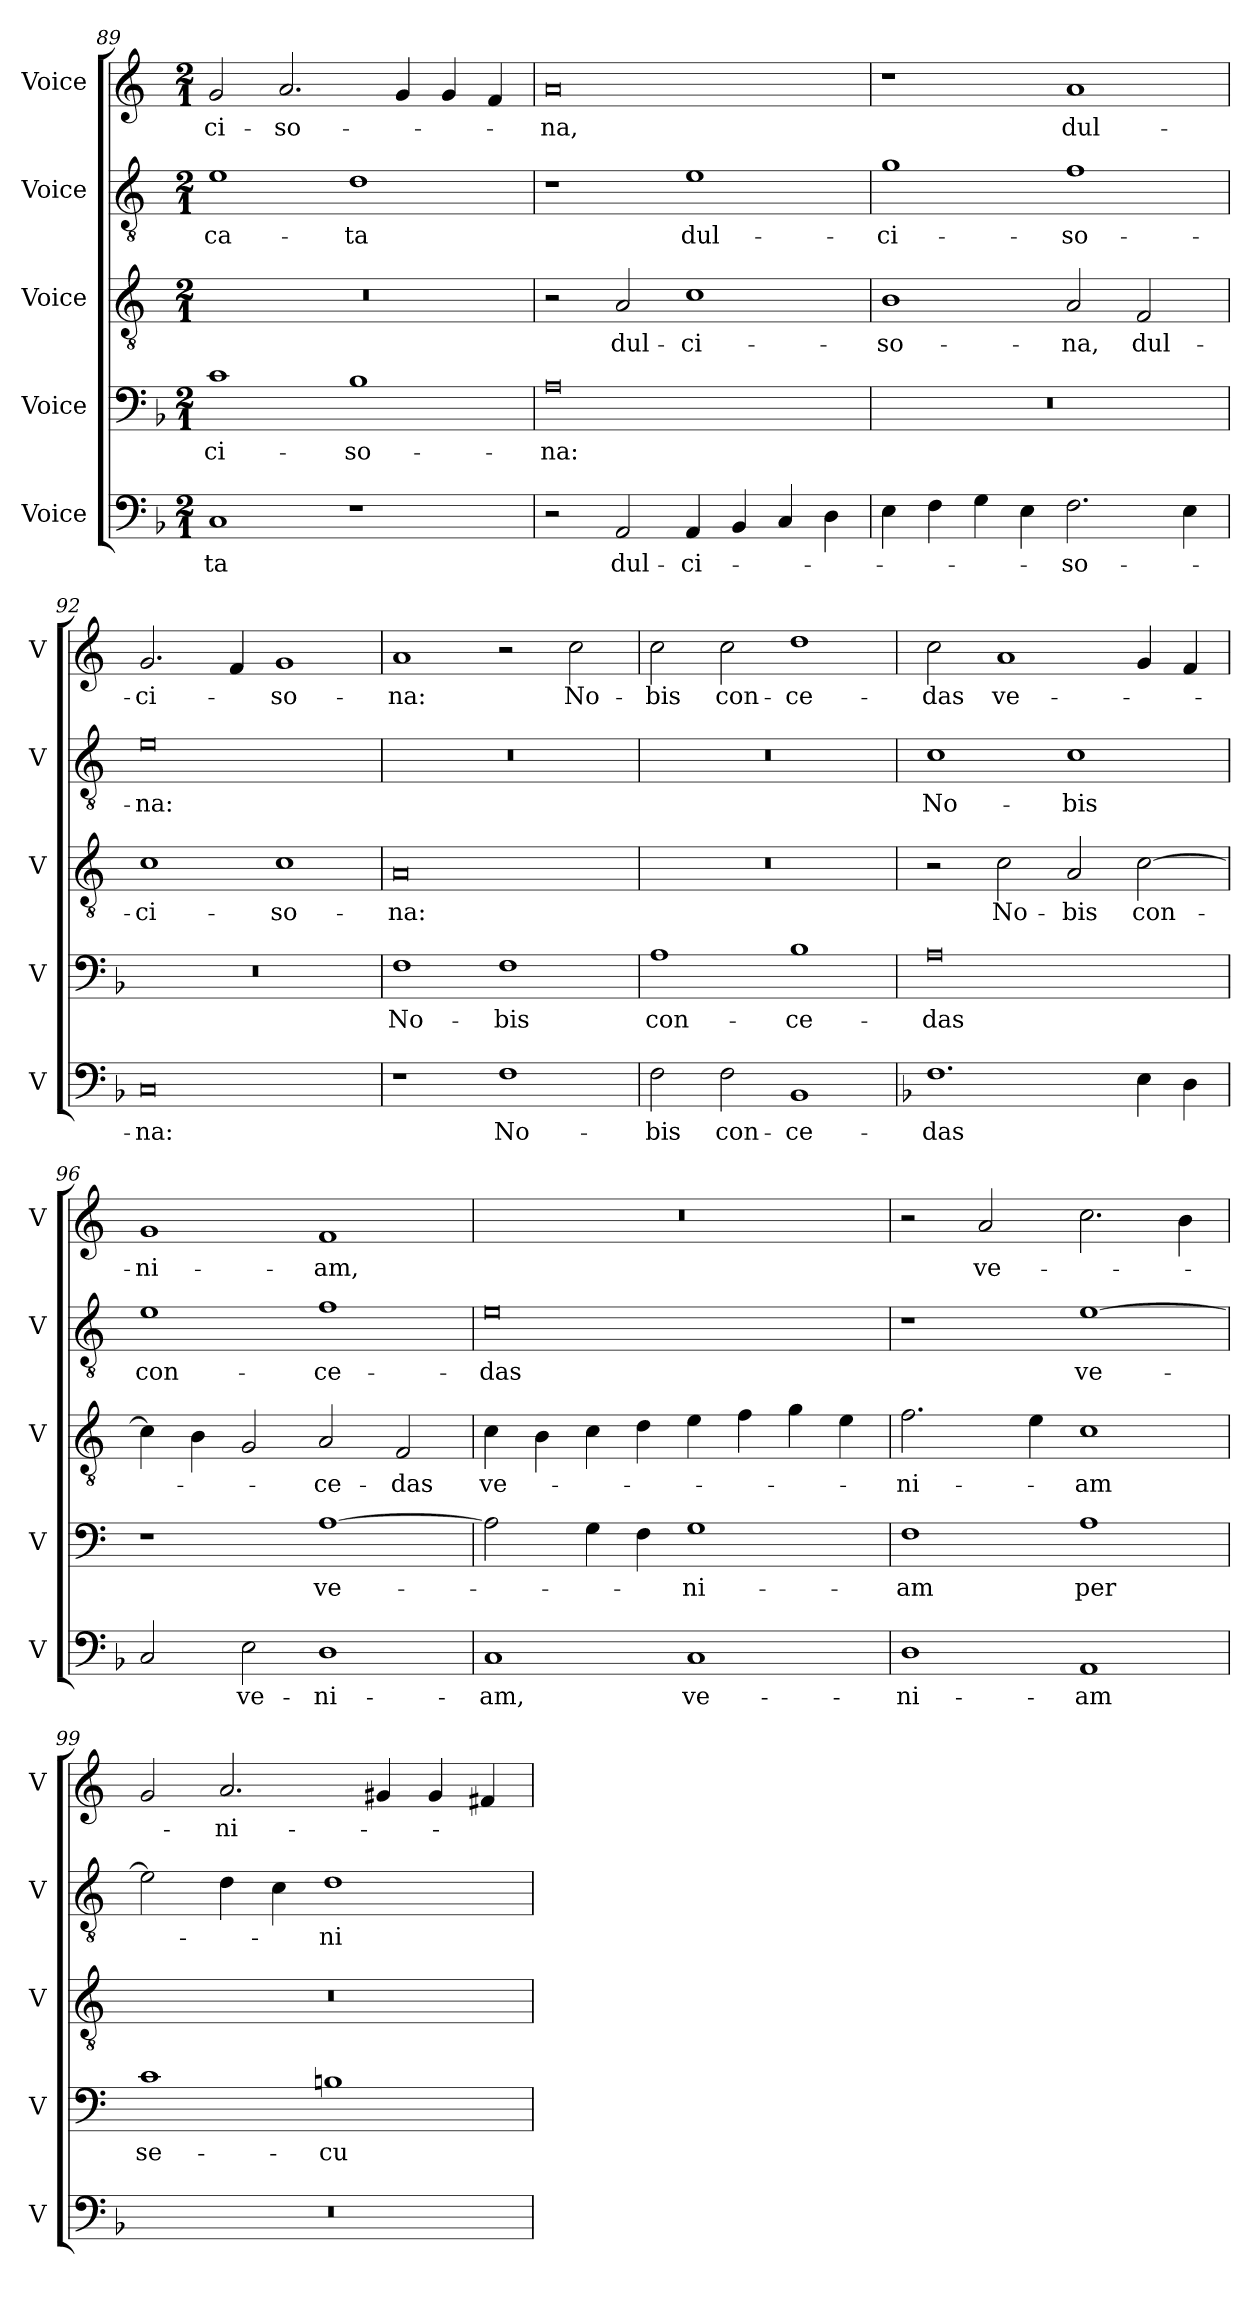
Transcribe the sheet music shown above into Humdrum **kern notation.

**kern	**text	**kern	**text	**kern	**text	**kern	**text	**kern	**text
*part5	*part5	*part4	*part4	*part3	*part3	*part2	*part2	*part1	*part1
*staff5	*staff5	*staff4	*staff4	*staff3	*staff3	*staff2	*staff2	*staff1	*staff1
*I"Voice	*	*I"Voice	*	*I"Voice	*	*I"Voice	*	*I"Voice	*
*I'V	*	*I'V	*	*I'V	*	*I'V	*	*I'V	*
*clefF4	*	*clefF4	*	*clefGv2	*	*clefGv2	*	*clefG2	*
*k[b-]	*	*k[b-]	*	*k[]	*	*k[]	*	*k[]	*
*M2/1	*	*M2/1	*	*M2/1	*	*M2/1	*	*M2/1	*
=89	=89	=89	=89	=89	=89	=89	=89	=89	=89
!	!LO:LY:b	!	!LO:LY:b	!	!	!	!LO:LY:b	!	!LO:LY:b
1C	-ta	1c	-ci-	0r	.	1e	-ca-	2g/	-ci-
!	!	!	!	!	!	!	!	!	!LO:LY:b
.	.	.	.	.	.	.	.	2.a/	-so-
!	!	!	!LO:LY:b	!	!	!	!LO:LY:b	!	!
1r	.	1B-	-so-	.	.	1d	-ta	.	.
.	.	.	.	.	.	.	.	4g/	.
.	.	.	.	.	.	.	.	4g/	.
.	.	.	.	.	.	.	.	4f/	.
=90	=90	=90	=90	=90	=90	=90	=90	=90	=90
!	!	!	!LO:LY:b	!	!	!	!	!	!LO:LY:b
2r	.	0A	-na:	2r	.	1r	.	0a	-na,
!	!LO:LY:b	!	!	!	!LO:LY:b	!	!	!	!
2AA/	dul-	.	.	2A/	dul-	.	.	.	.
!	!LO:LY:b	!	!	!	!LO:LY:b	!	!LO:LY:b	!	!
4AA/	-ci-	.	.	1c	-ci-	1e	dul-	.	.
4BB-/	.	.	.	.	.	.	.	.	.
4C/	.	.	.	.	.	.	.	.	.
4D\	.	.	.	.	.	.	.	.	.
!!LO:LB:g=z
=91	=91	=91	=91	=91	=91	=91	=91	=91	=91
!	!	!	!	!	!LO:LY:b	!	!LO:LY:b	!	!
4E\	.	0r	.	1B	-so-	1g	-ci-	1r	.
4F\	.	.	.	.	.	.	.	.	.
4G\	.	.	.	.	.	.	.	.	.
4E\	.	.	.	.	.	.	.	.	.
!	!LO:LY:b	!	!	!	!LO:LY:b	!	!LO:LY:b	!	!LO:LY:b
2.F\	-so-	.	.	2A/	-na,	1f	-so-	1a	dul-
!	!	!	!	!	!LO:LY:b	!	!	!	!
.	.	.	.	2F/	dul-	.	.	.	.
4E\	.	.	.	.	.	.	.	.	.
=92	=92	=92	=92	=92	=92	=92	=92	=92	=92
!	!LO:LY:b	!	!	!	!LO:LY:b	!	!LO:LY:b	!	!LO:LY:b
0C	-na:	0r	.	1c	-ci-	0e	-na:	2.g/	-ci-
.	.	.	.	.	.	.	.	4f/	.
!	!	!	!	!	!LO:LY:b	!	!	!	!LO:LY:b
.	.	.	.	1c	-so-	.	.	1g	-so-
=93	=93	=93	=93	=93	=93	=93	=93	=93	=93
!	!	!	!LO:LY:b	!	!LO:LY:b	!	!	!	!LO:LY:b
1r	.	1F	No-	0A	-na:	0r	.	1a	-na:
!	!LO:LY:b	!	!LO:LY:b	!	!	!	!	!	!
1F	No-	1F	-bis	.	.	.	.	2r	.
!	!	!	!	!	!	!	!	!	!LO:LY:b
.	.	.	.	.	.	.	.	2cc\	No-
=94	=94	=94	=94	=94	=94	=94	=94	=94	=94
!	!LO:LY:b	!	!LO:LY:b	!	!	!	!	!	!LO:LY:b
2F\	-bis	1A	con-	0r	.	0r	.	2cc\	-bis
!	!LO:LY:b	!	!	!	!	!	!	!	!LO:LY:b
2F\	con-	.	.	.	.	.	.	2cc\	con-
!	!LO:LY:b	!	!LO:LY:b	!	!	!	!	!	!LO:LY:b
1BB-	-ce-	1B-	-ce-	.	.	.	.	1dd	-ce-
=95	=95	=95	=95	=95	=95	=95	=95	=95	=95
*	*	*k[]	*	*	*	*	*	*	*
!	!LO:LY:b	!	!LO:LY:b	!	!	!	!LO:LY:b	!	!LO:LY:b
1.F	-das	0A	-das	2r	.	1c	No-	2cc\	-das
!	!	!	!	!	!LO:LY:b	!	!	!	!LO:LY:b
.	.	.	.	2c\	No-	.	.	1a	ve-
!	!	!	!	!	!LO:LY:b	!	!LO:LY:b	!	!
.	.	.	.	2A/	-bis	1c	-bis	.	.
!	!	!	!	!	!LO:LY:b	!	!	!	!
4E\	.	.	.	[2c\	con-	.	.	4g/	.
4D\	.	.	.	.	.	.	.	4f/	.
=96	=96	=96	=96	=96	=96	=96	=96	=96	=96
!	!	!	!	!	!	!	!LO:LY:b	!	!LO:LY:b
2C/	.	1r	.	4c\]	.	1e	con-	1g	-ni-
.	.	.	.	4B\	.	.	.	.	.
!	!LO:LY:b	!	!	!	!	!	!	!	!
2E\	ve-	.	.	2G/	.	.	.	.	.
!	!LO:LY:b	!	!LO:LY:b	!	!LO:LY:b	!	!LO:LY:b	!	!LO:LY:b
1D	-ni-	[1A	ve-	2A/	-ce-	1f	-ce-	1f	-am,
!	!	!	!	!	!LO:LY:b	!	!	!	!
.	.	.	.	2F/	-das	.	.	.	.
!!LO:PB:g=z
=97	=97	=97	=97	=97	=97	=97	=97	=97	=97
!	!LO:LY:b	!	!	!	!LO:LY:b	!	!LO:LY:b	!	!
1C	-am,	2A\]	.	4c\	ve-	0e	-das	0r	.
.	.	.	.	4B\	.	.	.	.	.
.	.	4G\	.	4c\	.	.	.	.	.
.	.	4F\	.	4d\	.	.	.	.	.
!	!LO:LY:b	!	!LO:LY:b	!	!	!	!	!	!
1C	ve-	1G	-ni-	4e\	.	.	.	.	.
.	.	.	.	4f\	.	.	.	.	.
.	.	.	.	4g\	.	.	.	.	.
.	.	.	.	4e\	.	.	.	.	.
=98	=98	=98	=98	=98	=98	=98	=98	=98	=98
!	!LO:LY:b	!	!LO:LY:b	!	!LO:LY:b	!	!	!	!
1D	-ni-	1F	-am	2.f\	-ni-	1r	.	2r	.
!	!	!	!	!	!	!	!	!	!LO:LY:b
.	.	.	.	.	.	.	.	2a/	ve-
.	.	.	.	4e\	.	.	.	.	.
!	!LO:LY:b	!	!LO:LY:b	!	!LO:LY:b	!	!LO:LY:b	!	!
1AA	-am	1A	per	1c	-am	[1e	ve-	2.cc\	.
.	.	.	.	.	.	.	.	4b\	.
=99	=99	=99	=99	=99	=99	=99	=99	=99	=99
!	!	!	!LO:LY:b	!	!	!	!	!	!
0r	.	1c	se-	0r	.	2e\]	.	2g/	.
!	!	!	!	!	!	!	!	!	!LO:LY:b
.	.	.	.	.	.	4d\	.	2.a/	-ni-
.	.	.	.	.	.	4c\	.	.	.
!	!	!	!LO:LY:b	!	!	!	!LO:LY:b	!	!
.	.	1Bn	-cu-	.	.	1d	-ni-	.	.
.	.	.	.	.	.	.	.	4g#X/	.
.	.	.	.	.	.	.	.	4g#/	.
.	.	.	.	.	.	.	.	4f#X/	.
=	=	=	=	=	=	=	=	=	=
*-	*-	*-	*-	*-	*-	*-	*-	*-	*-
